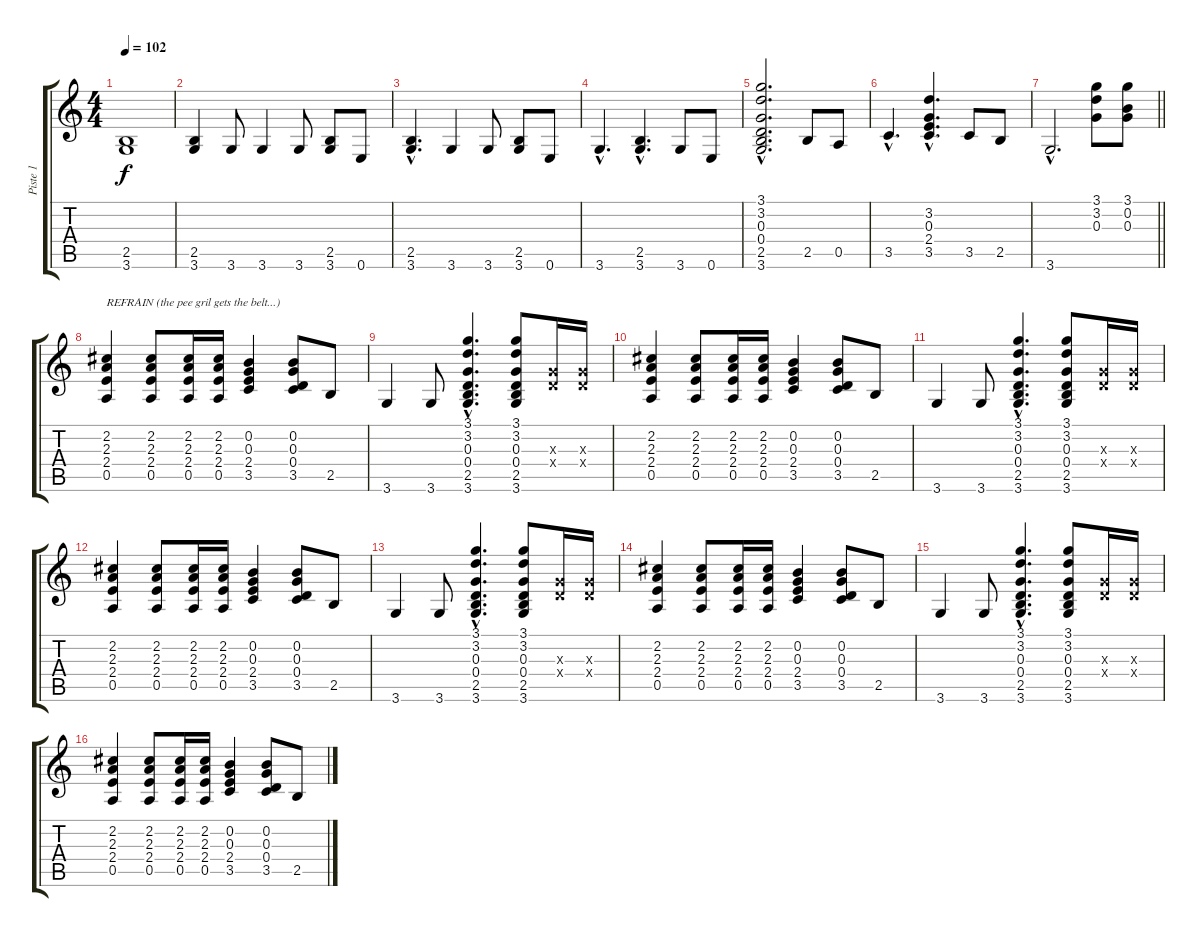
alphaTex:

\track ("Piste 1" "Piste 1") {instrument acousticguitarnylon}
\staff {score tabs}
\tuning (E4 B3 G3 D3 A2 E2) {hide}
\ts (4 4)
\tempo 102
\clef g2
\ks c
(2.5 3.6).1{dy f} |
(2.5 3.6).4 3.6.8 3.6.4 3.6.8 (2.5 3.6).8 0.6.8 |
(2.5{hac} 3.6{hac}).4{d} 3.6.4 3.6.8 (2.5 3.6).8 0.6.8 |
3.6{hac}.4{d} (2.5{hac} 3.6{hac}).4{d} 3.6.8 0.6.8 |
(3.1{hac} 3.2{hac} 0.3{hac} 0.4{hac} 2.5{hac} 3.6{hac}).2{d} 2.5.8 0.5.8 |
3.5{hac}.4{d} (3.2{hac} 0.3{hac} 2.4{hac} 3.5{hac}).4{d} 3.5.8 2.5.8 |
\barLineRight lightlight
3.6{hac}.2{d} (3.1 3.2 0.3).8 (3.1 0.2 0.3).8 |
(2.2 2.3 2.4 0.5).4{txt "REFRAIN (the pee gril gets the belt...)"} (2.2 2.3 2.4 0.5).8 (2.2 2.3 2.4 0.5).16 (2.2 2.3 2.4 0.5).16 (0.2 0.3 2.4 3.5).4 (0.2 0.3 0.4 3.5).8 2.5.8 |
3.6.4 3.6.8 (3.1{hac} 3.2{hac} 0.3{hac} 0.4{hac} 2.5{hac} 3.6{hac}).4{d} (3.1 3.2 0.3 0.4 2.5 3.6).8 (0.3{x} 0.4{x}).16 (0.3{x} 0.4{x}).16 |
(2.2 2.3 2.4 0.5).4 (2.2 2.3 2.4 0.5).8 (2.2 2.3 2.4 0.5).16 (2.2 2.3 2.4 0.5).16 (0.2 0.3 2.4 3.5).4 (0.2 0.3 0.4 3.5).8 2.5.8 |
3.6.4 3.6.8 (3.1{hac} 3.2{hac} 0.3{hac} 0.4{hac} 2.5{hac} 3.6{hac}).4{d} (3.1 3.2 0.3 0.4 2.5 3.6).8 (0.3{x} 0.4{x}).16 (0.3{x} 0.4{x}).16 |
(2.2 2.3 2.4 0.5).4 (2.2 2.3 2.4 0.5).8 (2.2 2.3 2.4 0.5).16 (2.2 2.3 2.4 0.5).16 (0.2 0.3 2.4 3.5).4 (0.2 0.3 0.4 3.5).8 2.5.8 |
3.6.4 3.6.8 (3.1{hac} 3.2{hac} 0.3{hac} 0.4{hac} 2.5{hac} 3.6{hac}).4{d} (3.1 3.2 0.3 0.4 2.5 3.6).8 (0.3{x} 0.4{x}).16 (0.3{x} 0.4{x}).16 |
(2.2 2.3 2.4 0.5).4 (2.2 2.3 2.4 0.5).8 (2.2 2.3 2.4 0.5).16 (2.2 2.3 2.4 0.5).16 (0.2 0.3 2.4 3.5).4 (0.2 0.3 0.4 3.5).8 2.5.8 |
3.6.4 3.6.8 (3.1{hac} 3.2{hac} 0.3{hac} 0.4{hac} 2.5{hac} 3.6{hac}).4{d} (3.1 3.2 0.3 0.4 2.5 3.6).8 (0.3{x} 0.4{x}).16 (0.3{x} 0.4{x}).16 |
(2.2 2.3 2.4 0.5).4 (2.2 2.3 2.4 0.5).8 (2.2 2.3 2.4 0.5).16 (2.2 2.3 2.4 0.5).16 (0.2 0.3 2.4 3.5).4 (0.2 0.3 0.4 3.5).8 2.5.8
